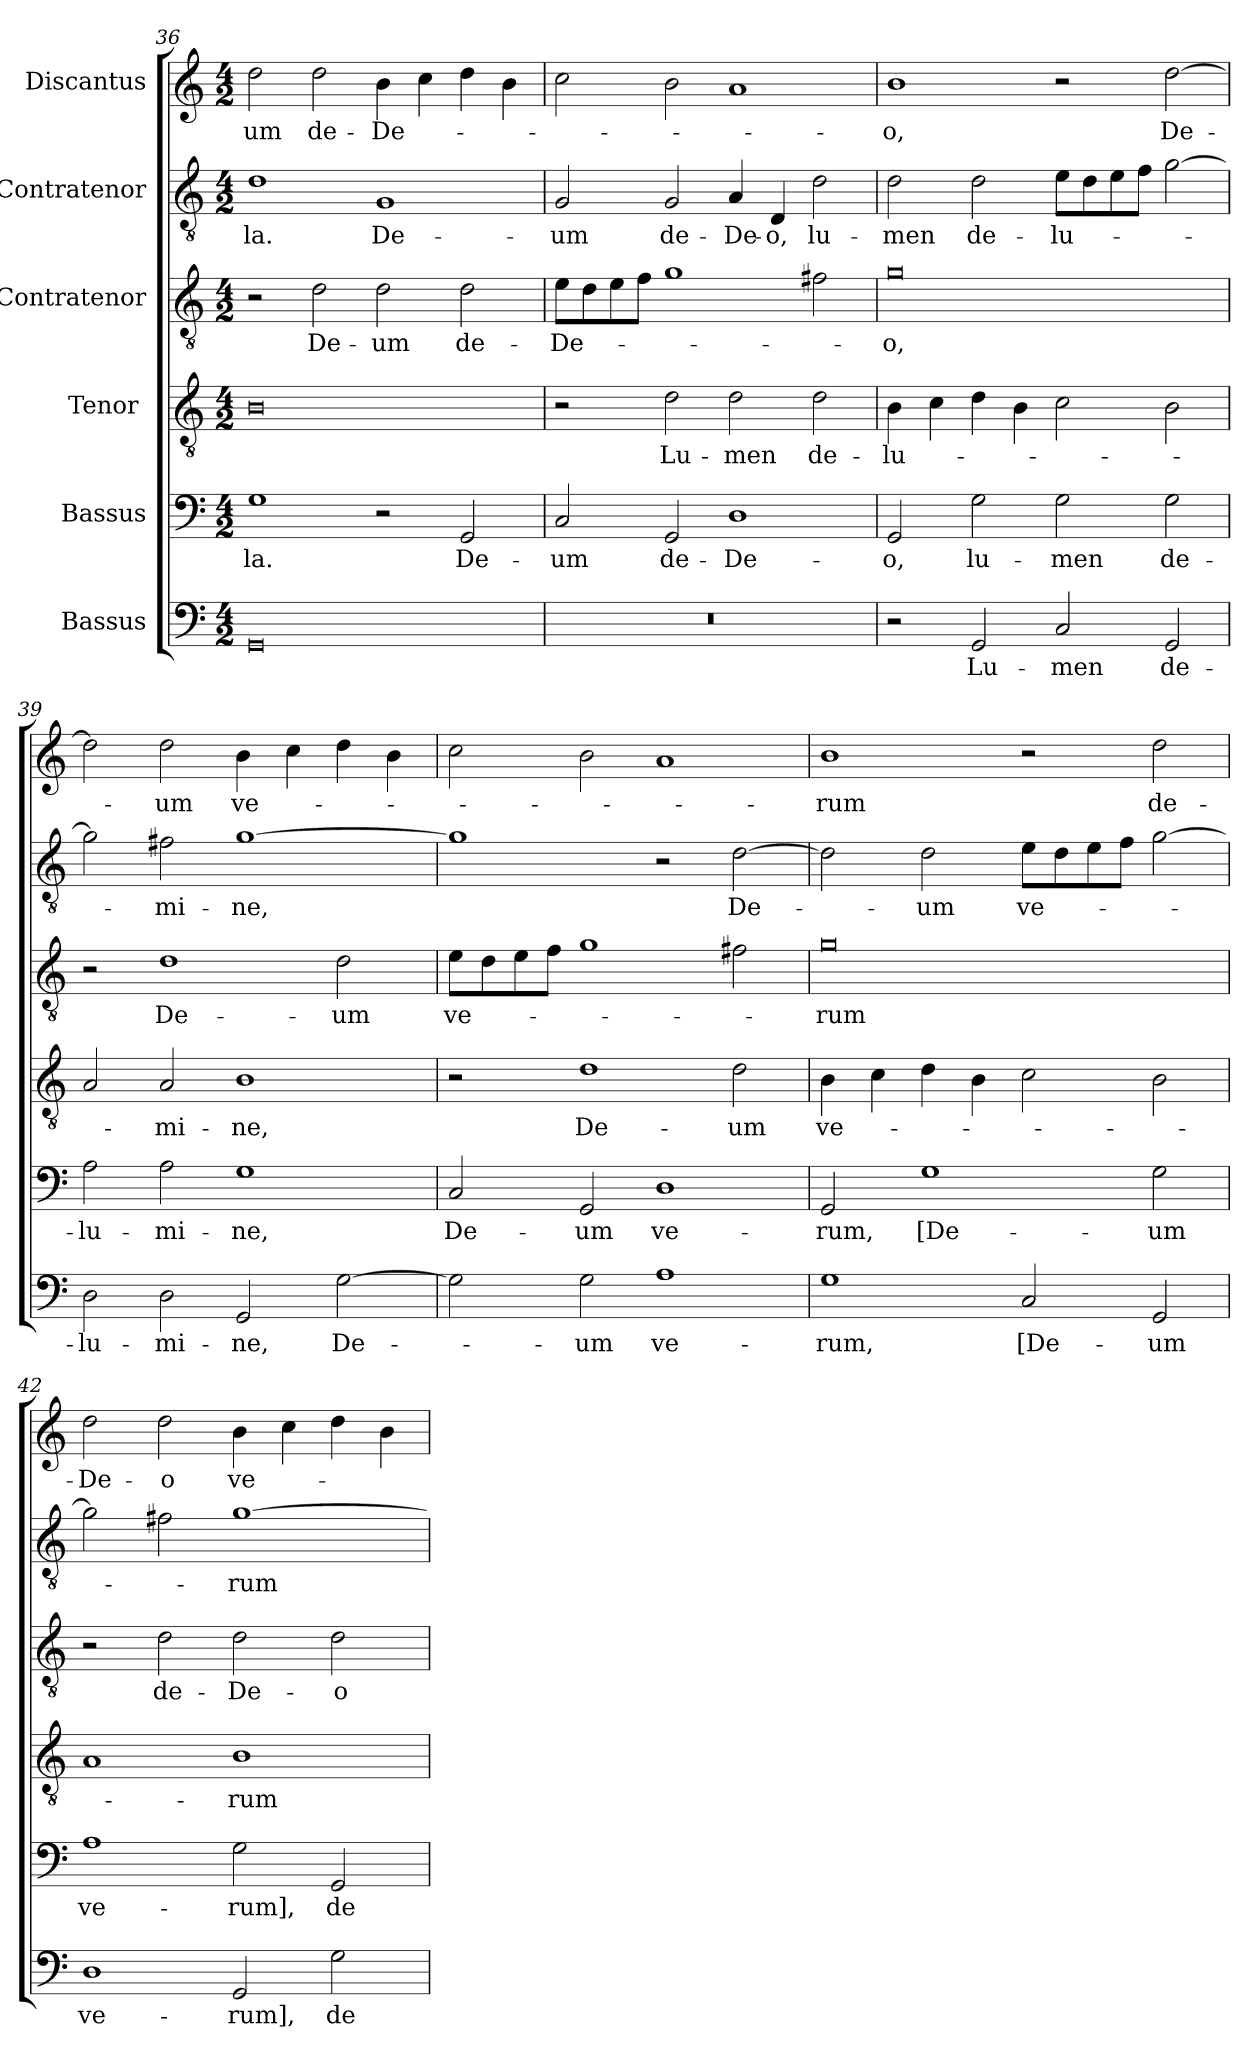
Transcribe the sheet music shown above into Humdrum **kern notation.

**kern	**text	**kern	**text	**kern	**text	**kern	**text	**kern	**text	**kern	**text
*part6	*part6	*part5	*part5	*part4	*part4	*part3	*part3	*part2	*part2	*part1	*part1
*staff6	*staff6	*staff5	*staff5	*staff4	*staff4	*staff3	*staff3	*staff2	*staff2	*staff1	*staff1
*I"Bassus	*	*I"Bassus	*	*I"Tenor 	*	*I"Contratenor	*	*I"Contratenor	*	*I"Discantus	*
*clefF4	*	*clefF4	*	*clefGv2	*	*clefGv2	*	*clefGv2	*	*clefG2	*
*k[]	*	*k[]	*	*k[]	*	*k[]	*	*k[]	*	*k[]	*
*M4/2	*	*M4/2	*	*M4/2	*	*M4/2	*	*M4/2	*	*M4/2	*
=36	=36	=36	=36	=36	=36	=36	=36	=36	=36	=36	=36
0GG/	.	1G\	-la.	0B\	.	2r	.	1d\	-la.	2dd\	-um
.	.	.	.	.	.	2d\	De-	.	.	2dd\	de-
.	.	2r	.	.	.	2d\	-um	1G/	De-	4b\	De-
.	.	.	.	.	.	.	.	.	.	4cc\	.
.	.	2GG/	De-	.	.	2d\	de-	.	.	4dd\	.
.	.	.	.	.	.	.	.	.	.	4b\	.
=37	=37	=37	=37	=37	=37	=37	=37	=37	=37	=37	=37
0r	.	2C/	-um	2r	.	8e\L	De-	2G/	-um	2cc\	.
.	.	.	.	.	.	8d\	.	.	.	.	.
.	.	.	.	.	.	8e\	.	.	.	.	.
.	.	.	.	.	.	8f\J	.	.	.	.	.
.	.	2GG/	de-	2d\	Lu-	1g\	.	2G/	de-	2b\	.
.	.	1D\	De-	2d\	-men	.	.	4A/	De-	1a/	.
.	.	.	.	.	.	.	.	4D/	-o,	.	.
.	.	.	.	2d\	de-	2f#X\	.	2d\	lu-	.	.
=38	=38	=38	=38	=38	=38	=38	=38	=38	=38	=38	=38
2r	.	2GG/	-o,	4B\	lu-	0g\	-o,	2d\	-men	1b\	-o,
.	.	.	.	4c\	.	.	.	.	.	.	.
2GG/	Lu-	2G\	lu-	4d\	.	.	.	2d\	de-	.	.
.	.	.	.	4B\	.	.	.	.	.	.	.
2C/	-men	2G\	-men	2c\	.	.	.	8e\L	lu-	2r	.
.	.	.	.	.	.	.	.	8d\	.	.	.
.	.	.	.	.	.	.	.	8e\	.	.	.
.	.	.	.	.	.	.	.	8f\J	.	.	.
2GG/	de-	2G\	de-	2B\	.	.	.	[2g\	.	[2dd\	De-
=39	=39	=39	=39	=39	=39	=39	=39	=39	=39	=39	=39
2D\	lu-	2A\	lu-	2A/	.	2r	.	2g\]	.	2dd\]	.
2D\	-mi-	2A\	-mi-	2A/	-mi-	1d\	De-	2f#X\	-mi-	2dd\	-um
2GG/	-ne,	1G\	-ne,	1B\	-ne,	.	.	[1g\	-ne,	4b\	ve-
.	.	.	.	.	.	.	.	.	.	4cc\	.
[2G\	De-	.	.	.	.	2d\	-um	.	.	4dd\	.
.	.	.	.	.	.	.	.	.	.	4b\	.
=40	=40	=40	=40	=40	=40	=40	=40	=40	=40	=40	=40
2G\]	.	2C/	De-	2r	.	8e\L	ve-	1g\]	.	2cc\	.
.	.	.	.	.	.	8d\	.	.	.	.	.
.	.	.	.	.	.	8e\	.	.	.	.	.
.	.	.	.	.	.	8f\J	.	.	.	.	.
2G\	-um	2GG/	-um	1d\	De-	1g\	.	.	.	2b\	.
1A\	ve-	1D\	ve-	.	.	.	.	2r	.	1a/	.
.	.	.	.	2d\	-um	2f#X\	.	[2d\	De-	.	.
=41	=41	=41	=41	=41	=41	=41	=41	=41	=41	=41	=41
1G\	-rum,	2GG/	-rum,	4B\	ve-	0g\	-rum	2d\]	.	1b\	-rum
.	.	.	.	4c\	.	.	.	.	.	.	.
.	.	1G\	[De-	4d\	.	.	.	2d\	-um	.	.
.	.	.	.	4B\	.	.	.	.	.	.	.
2C/	[De-	.	.	2c\	.	.	.	8e\L	ve-	2r	.
.	.	.	.	.	.	.	.	8d\	.	.	.
.	.	.	.	.	.	.	.	8e\	.	.	.
.	.	.	.	.	.	.	.	8f\J	.	.	.
2GG/	-um	2G\	-um	2B\	.	.	.	[2g\	.	2dd\	de-
=42	=42	=42	=42	=42	=42	=42	=42	=42	=42	=42	=42
1D\	ve-	1A\	ve-	1A/	.	2r	.	2g\]	.	2dd\	De-
.	.	.	.	.	.	2d\	de-	2f#X\	.	2dd\	-o
2GG/	-rum],	2G\	-rum],	1B\	-rum	2d\	De-	[1g\	-rum	4b\	ve-
.	.	.	.	.	.	.	.	.	.	4cc\	.
2G\	de-	2GG/	de-	.	.	2d\	-o	.	.	4dd\	.
.	.	.	.	.	.	.	.	.	.	4b\	.
=	=	=	=	=	=	=	=	=	=	=	=
*-	*-	*-	*-	*-	*-	*-	*-	*-	*-	*-	*-
